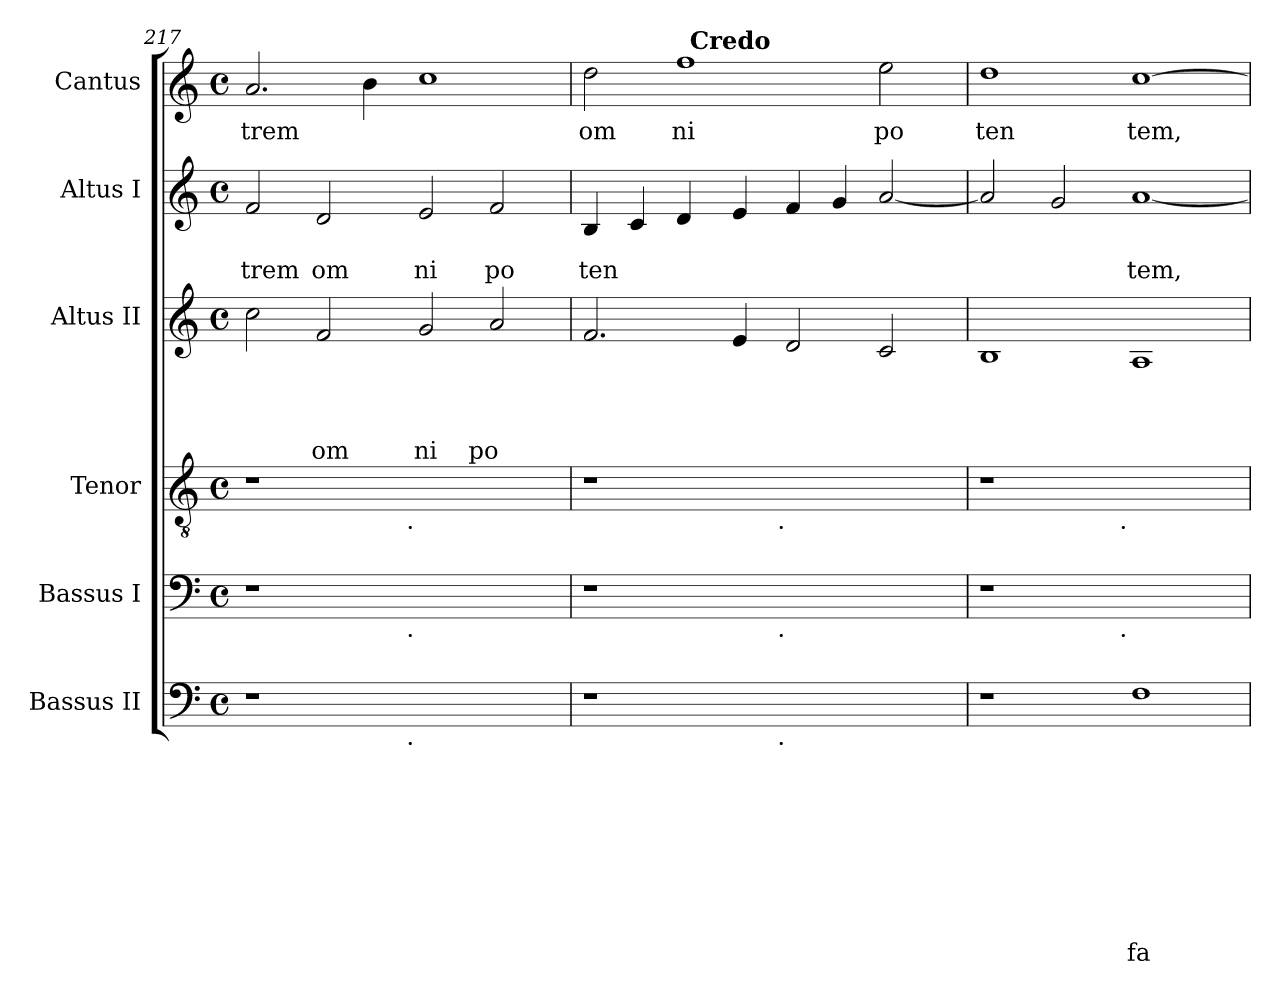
**kern	**text	**text	**text	**text	**text	**text	**text	**text	**text	**kern	**kern	**kern	**text	**text	**text	**text	**kern	**text	**text	**kern	**text
*part6	*part6	*part6	*part6	*part6	*part6	*part6	*part6	*part6	*part6	*part5	*part4	*part3	*part3	*part3	*part3	*part3	*part2	*part2	*part2	*part1	*part1
*staff6	*staff6	*staff6	*staff6	*staff6	*staff6	*staff6	*staff6	*staff6	*staff6	*staff5	*staff4	*staff3	*staff3	*staff3	*staff3	*staff3	*staff2	*staff2	*staff2	*staff1	*staff1
*I"Bassus II	*	*	*	*	*	*	*	*	*	*I"Bassus I	*I"Tenor	*I"Altus II	*	*	*	*	*I"Altus I	*	*	*I"Cantus	*
*I'B II	*	*	*	*	*	*	*	*	*	*I'B I	*I'T	*I'A II	*	*	*	*	*I'A I	*	*	*	*
*clefF4	*	*	*	*	*	*	*	*	*	*clefF4	*clefGv2	*clefG2	*	*	*	*	*clefG2	*	*	*clefG2	*
*k[]	*	*	*	*	*	*	*	*	*	*k[]	*k[]	*k[]	*	*	*	*	*k[]	*	*	*k[]	*
*C:	*	*	*	*	*	*	*	*	*	*C:	*C:	*C:	*	*	*	*	*C:	*	*	*C:	*
*M4/4	*	*	*	*	*	*	*	*	*	*M4/4	*M4/4	*M4/4	*	*	*	*	*M4/4	*	*	*M4/4	*
*met(c)	*	*	*	*	*	*	*	*	*	*met(c)	*met(c)	*met(c)	*	*	*	*	*met(c)	*	*	*met(c)	*
=217	=217	=217	=217	=217	=217	=217	=217	=217	=217	=217	=217	=217	=217	=217	=217	=217	=217	=217	=217	=217	=217
!	!	!	!	!	!	!	!	!	!	!	!	!	!	!	!	!	!	!	!LO:LY:b	!	!LO:LY:b
*^	*	*	*	*	*	*	*	*	*	*^	*^	*	*	*	*	*	*	*	*	*	*
1r	2ryy	.	.	.	.	.	.	.	.	.	1r	2ryy	1r	2ryy	2cc\	.	.	.	.	2f/	.	trem	2.a/	trem
!	!	!	!	!	!	!	!	!	!	!	!	!	!	!	!	!	!	!	!LO:LY:b	!	!	!LO:LY:b	!	!
.	4...ryy	.	.	.	.	.	.	.	.	.	.	4...ryy	.	4...ryy	2f/	.	.	.	om	2d/	.	om	.	.
.	.	.	.	.	.	.	.	.	.	.	.	.	.	.	.	.	.	.	.	.	.	.	4b\	.
!	!	!	!	!	!	!	!	!	!	!	!	!	!	!LO:TX:b:t=.	!	!	!	!	!	!	!	!	!	!
!	!	!	!	!	!	!	!	!	!	!	!	!LO:TX:b:t=.	!	!	!	!	!	!	!	!	!	!	!	!
!	!LO:TX:b:t=.	!	!	!	!	!	!	!	!	!	!	!	!	!	!	!	!	!	!	!	!	!	!	!
.	1ryy	.	.	.	.	.	.	.	.	.	.	1ryy	.	1ryy	.	.	.	.	.	.	.	.	.	.
!	!	!	!	!	!	!	!	!	!	!	!	!	!	!	!	!	!	!	!LO:LY:b	!	!	!LO:LY:b	!	!
1ryy	.	.	.	.	.	.	.	.	.	.	1ryy	.	1ryy	.	2g/	.	.	.	ni	2e/	.	ni	1cc	.
!	!	!	!	!	!	!	!	!	!	!	!	!	!	!	!	!	!	!	!LO:LY:b	!	!	!LO:LY:b	!	!
.	.	.	.	.	.	.	.	.	.	.	.	.	.	.	2a/	.	.	.	po	2f/	.	po	.	.
.	32ryy	.	.	.	.	.	.	.	.	.	.	32ryy	.	32ryy	.	.	.	.	.	.	.	.	.	.
=218	=218	=218	=218	=218	=218	=218	=218	=218	=218	=218	=218	=218	=218	=218	=218	=218	=218	=218	=218	=218	=218	=218	=218	=218
!	!	!	!	!	!	!	!	!	!	!	!	!	!	!	!	!	!	!	!	!	!	!LO:LY:b	!	!LO:LY:b
*	*	*	*	*	*	*	*	*	*	*	*	*	*	*	*	*	*	*	*	*	*	*	*^	*
1r	2ryy	.	.	.	.	.	.	.	.	.	1r	2ryy	1r	2ryy	2.f/	.	.	.	.	4B/	.	ten	2dd\	2ryy	om
.	.	.	.	.	.	.	.	.	.	.	.	.	.	.	.	.	.	.	.	4c/	.	.	.	.	.
!	!	!	!	!	!	!	!	!	!	!	!	!	!	!	!	!	!	!	!	!	!	!	!	!	!LO:LY:b
.	4ryy	.	.	.	.	.	.	.	.	.	.	4ryy	.	4ryy	.	.	.	.	.	4d/	.	.	1ff	32ryy	ni
!	!	!	!	!	!	!	!	!	!	!	!	!	!	!	!	!	!	!	!	!	!	!	!	!LO:TX:a:B:t=Credo	!
.	.	.	.	.	.	.	.	.	.	.	.	.	.	.	.	.	.	.	.	.	.	.	.	1ryy	.
.	8...ryy	.	.	.	.	.	.	.	.	.	.	8...ryy	.	8...ryy	4e/	.	.	.	.	4e/	.	.	.	.	.
!	!	!	!	!	!	!	!	!	!	!	!	!	!	!LO:TX:b:t=.	!	!	!	!	!	!	!	!	!	!	!
!	!	!	!	!	!	!	!	!	!	!	!	!LO:TX:b:t=.	!	!	!	!	!	!	!	!	!	!	!	!	!
!	!LO:TX:b:t=.	!	!	!	!	!	!	!	!	!	!	!	!	!	!	!	!	!	!	!	!	!	!	!	!
.	1ryy	.	.	.	.	.	.	.	.	.	.	1ryy	.	1ryy	.	.	.	.	.	.	.	.	.	.	.
1ryy	.	.	.	.	.	.	.	.	.	.	1ryy	.	1ryy	.	2d/	.	.	.	.	4f/	.	.	.	.	.
.	.	.	.	.	.	.	.	.	.	.	.	.	.	.	.	.	.	.	.	4g/	.	.	.	.	.
!	!	!	!	!	!	!	!	!	!	!	!	!	!	!	!	!	!	!	!	!	!	!	!	!	!LO:LY:b
.	.	.	.	.	.	.	.	.	.	.	.	.	.	.	2c/	.	.	.	.	[<2a/	.	.	2ee\	.	po
.	.	.	.	.	.	.	.	.	.	.	.	.	.	.	.	.	.	.	.	.	.	.	.	4...ryy	.
.	64ryy	.	.	.	.	.	.	.	.	.	.	64ryy	.	64ryy	.	.	.	.	.	.	.	.	.	.	.
=219	=219	=219	=219	=219	=219	=219	=219	=219	=219	=219	=219	=219	=219	=219	=219	=219	=219	=219	=219	=219	=219	=219	=219	=219	=219
!	!	!	!	!	!	!	!	!	!	!	!	!	!	!	!	!	!	!	!	!	!	!	!	!	!LO:LY:b
*v	*v	*	*	*	*	*	*	*	*	*	*	*	*	*	*	*	*	*	*	*	*	*	*v	*v	*
1r	.	.	.	.	.	.	.	.	.	1r	2ryy	1r	2ryy	1B	.	.	.	.	2a/]	.	.	1dd	ten
.	.	.	.	.	.	.	.	.	.	.	4...ryy	.	4...ryy	.	.	.	.	.	2g/	.	.	.	.
!	!	!	!	!	!	!	!	!	!	!	!	!	!LO:TX:b:t=.	!	!	!	!	!	!	!	!	!	!
!	!	!	!	!	!	!	!	!	!	!	!LO:TX:b:t=.	!	!	!	!	!	!	!	!	!	!	!	!
.	.	.	.	.	.	.	.	.	.	.	1ryy	.	1ryy	.	.	.	.	.	.	.	.	.	.
!	!	!	!	!	!	!	!	!	!LO:LY:b	!	!	!	!	!	!	!	!	!	!	!	!LO:LY:b	!	!LO:LY:b
1F	.	.	.	.	.	.	.	.	fa	1ryy	.	1ryy	.	1A	.	.	.	.	[<1a	.	tem,	[>1cc	tem,
.	.	.	.	.	.	.	.	.	.	.	32ryy	.	32ryy	.	.	.	.	.	.	.	.	.	.
*	*	*	*	*	*	*	*	*	*	*v	*v	*	*	*	*	*	*	*	*	*	*	*	*
*	*	*	*	*	*	*	*	*	*	*	*v	*v	*	*	*	*	*	*	*	*	*	*
=	=	=	=	=	=	=	=	=	=	=	=	=	=	=	=	=	=	=	=	=	=
*-	*-	*-	*-	*-	*-	*-	*-	*-	*-	*-	*-	*-	*-	*-	*-	*-	*-	*-	*-	*-	*-
